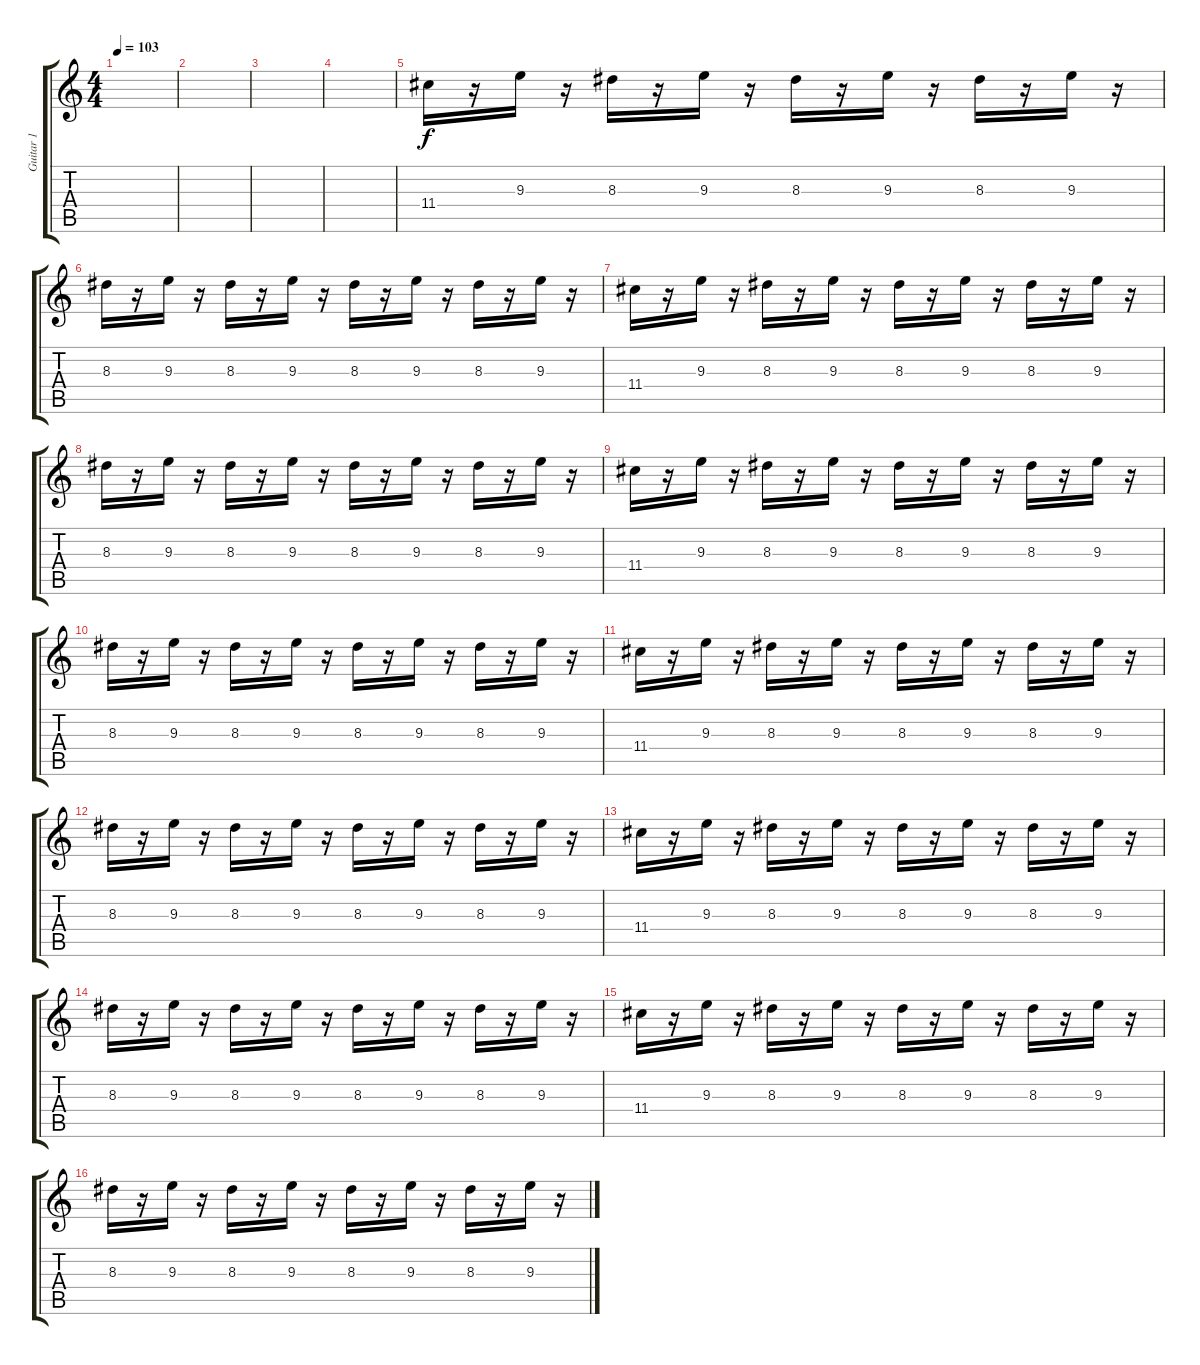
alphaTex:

\track ("Guitar 1" "Guitar 1") {instrument overdrivenguitar}
\staff {score tabs}
\tuning (E4 B3 G3 D3 A2 E2) {hide}
\ts (4 4)
\tempo 103
\clef g2
\ks c
|
|
|
|
11.4.16 r.16 9.3.16 r.16 8.3.16 r.16 9.3.16 r.16 8.3.16 r.16 9.3.16 r.16 8.3.16 r.16 9.3.16 r.16 |
8.3.16 r.16 9.3.16 r.16 8.3.16 r.16 9.3.16 r.16 8.3.16 r.16 9.3.16 r.16 8.3.16 r.16 9.3.16 r.16 |
11.4.16 r.16 9.3.16 r.16 8.3.16 r.16 9.3.16 r.16 8.3.16 r.16 9.3.16 r.16 8.3.16 r.16 9.3.16 r.16 |
8.3.16 r.16 9.3.16 r.16 8.3.16 r.16 9.3.16 r.16 8.3.16 r.16 9.3.16 r.16 8.3.16 r.16 9.3.16 r.16 |
11.4.16 r.16 9.3.16 r.16 8.3.16 r.16 9.3.16 r.16 8.3.16 r.16 9.3.16 r.16 8.3.16 r.16 9.3.16 r.16 |
8.3.16 r.16 9.3.16 r.16 8.3.16 r.16 9.3.16 r.16 8.3.16 r.16 9.3.16 r.16 8.3.16 r.16 9.3.16 r.16 |
11.4.16 r.16 9.3.16 r.16 8.3.16 r.16 9.3.16 r.16 8.3.16 r.16 9.3.16 r.16 8.3.16 r.16 9.3.16 r.16 |
8.3.16 r.16 9.3.16 r.16 8.3.16 r.16 9.3.16 r.16 8.3.16 r.16 9.3.16 r.16 8.3.16 r.16 9.3.16 r.16 |
11.4.16{volume 10} r.16 9.3.16 r.16 8.3.16 r.16 9.3.16 r.16 8.3.16 r.16 9.3.16 r.16 8.3.16 r.16 9.3.16 r.16 |
8.3.16 r.16 9.3.16 r.16 8.3.16 r.16 9.3.16 r.16 8.3.16 r.16 9.3.16 r.16 8.3.16 r.16 9.3.16 r.16 |
11.4.16 r.16 9.3.16 r.16 8.3.16 r.16 9.3.16 r.16 8.3.16 r.16 9.3.16 r.16 8.3.16 r.16 9.3.16 r.16 |
8.3.16 r.16 9.3.16 r.16 8.3.16 r.16 9.3.16 r.16 8.3.16 r.16 9.3.16 r.16 8.3.16 r.16 9.3.16 r.16
